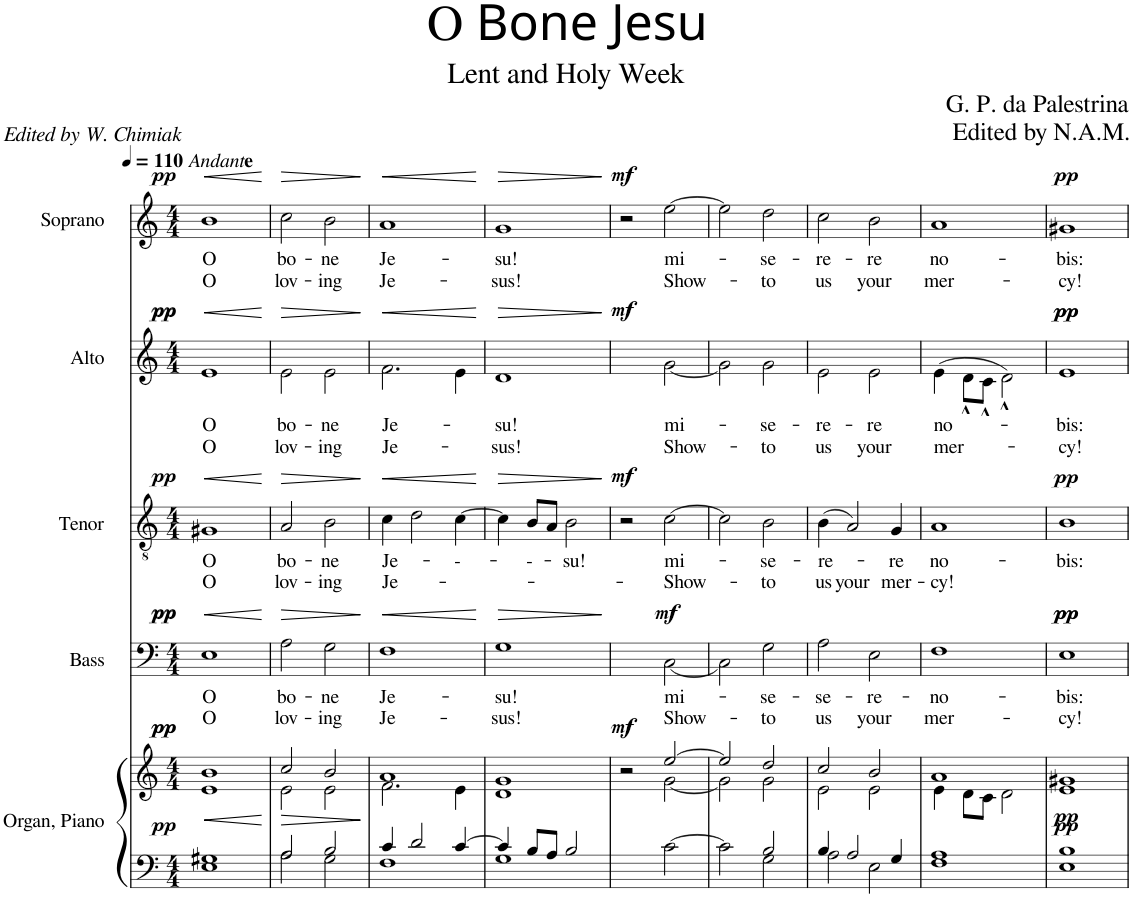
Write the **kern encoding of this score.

**kern	**kern	**dynam	**kern	**text	**text	**dynam	**kern	**text	**text	**dynam	**kern	**text	**text	**dynam	**kern	**text	**text	**dynam
*part5	*part5	*part5	*part4	*part4	*part4	*part4	*part3	*part3	*part3	*part3	*part2	*part2	*part2	*part2	*part1	*part1	*part1	*part1
*staff6	*staff5	*staff5/6	*staff4	*staff4	*staff4	*staff4	*staff3	*staff3	*staff3	*staff3	*staff2	*staff2	*staff2	*staff2	*staff1	*staff1	*staff1	*staff1
*I"Organ, Piano	*	*	*I"Bass	*	*	*	*I"Tenor	*	*	*	*I"Alto	*	*	*	*I"Soprano	*	*	*
*I'Org.	*	*	*I'B.	*	*	*	*I'T.	*	*	*	*I'A.	*	*	*	*I'S.	*	*	*
*clefF4	*clefG2	*	*clefF4	*	*	*	*clefGv2	*	*	*	*clefG2	*	*	*	*clefG2	*	*	*
*k[]	*k[]	*	*k[]	*	*	*	*k[]	*	*	*	*k[]	*	*	*	*k[]	*	*	*
*M4/4	*M4/4	*	*M4/4	*	*	*	*M4/4	*	*	*	*M4/4	*	*	*	*M4/4	*	*	*
*MM110	*MM110	*	*MM110	*	*	*	*MM110	*	*	*	*MM110	*	*	*	*MM110	*	*	*
=1	=1	=1	=1	=1	=1	=1	=1	=1	=1	=1	=1	=1	=1	=1	=1	=1	=1	=1
*^	*^	*	*	*	*	*	*	*	*	*	*	*	*	*	*	*	*	*
!	!	!	!	!	!	!	!	!	!	!	!	!	!	!	!	!	!LO:TX:a:i:t=Andant	!	!	!
!	!	!	!	!	!	!	!	!	!	!	!	!	!	!	!	!	!LO:TX:a:B:t=e	!	!	!
!	!	!	!	!LO:DY:a=2	!	!LO:LY:b	!LO:LY:b	!LO:HP:b	!	!LO:LY:b	!LO:LY:b	!LO:HP:b	!	!LO:LY:b	!LO:LY:b	!LO:HP:b	!	!LO:LY:b	!LO:LY:b	!LO:HP:b
*	*	*	*	*	*^	*	*	*	*	*	*	*	*^	*	*	*	*	*	*	*
!	!	!	!	!LO:DY:n=1:a	!	!	!	!	!	!	!	!	!	!	!	!	!	!	!	!	!	!
!	!	!	!	!LO:DY:n=2:a	!	!	!	!	!LO:DY:n=1:a	!	!	!	!	!	!	!	!	!	!	!	!	!
!	!	!	!	!	!	!	!	!	!LO:DY:n=2:a	!	!	!	!LO:DY:n=1:a	!	!	!	!	!LO:DY:n=1:a	!	!	!	!
!	!	!	!	!	!	!	!	!	!	!	!	!	!	!	!	!	!	!LO:DY:n=2:a	!	!	!	!LO:DY:n=1:a
1G#X	1E	1b	1e	pp pp pp	1ryy	1E	O	O	< pp pp	1G#X	O	O	< pp	1ryy	1e	O	O	< pp pp	1b	O	O	< pp
*v	*v	*	*	*	*v	*v	*	*	*	*	*	*	*	*v	*v	*	*	*	*	*	*	*
*	*v	*v	*	*	*	*	*	*	*	*	*	*	*	*	*	*	*	*	*
.	.	.	.	.	.	[	.	.	.	[	.	.	.	[	.	.	.	[
=2	=2	=2	=2	=2	=2	=2	=2	=2	=2	=2	=2	=2	=2	=2	=2	=2	=2	=2
*^	*^	*	*	*	*	*	*	*	*	*	*	*	*	*	*	*	*	*
!	!	!	!	!	!	!LO:LY:b	!LO:LY:b	!LO:HP:b	!	!LO:LY:b	!LO:LY:b	!LO:HP:b	!	!LO:LY:b	!LO:LY:b	!LO:HP:b	!	!LO:LY:b	!LO:LY:b	!LO:HP:b
*	*	*	*	*	*^	*	*	*	*	*	*	*	*^	*	*	*	*	*	*	*
2A/	2A\	2cc/	2e\	.	2ryy	2A\	bo-	lov-	>	2A/	bo-	lov-	>	1ryy	2e\	bo-	lov-	>	2cc\	bo-	lov-	>
!	!	!	!	!	!	!	!LO:LY:b	!LO:LY:b	!	!	!LO:LY:b	!LO:LY:b	!	!	!	!LO:LY:b	!LO:LY:b	!	!	!LO:LY:b	!LO:LY:b	!
2B/	2G\	2b/	2e\	.	2ryy	2G\	-ne	-ing	.	2B\	-ne	-ing	.	.	2e\	-ne	-ing	.	2b\	-ne	-ing	.
*v	*v	*	*	*	*v	*v	*	*	*	*	*	*	*	*v	*v	*	*	*	*	*	*	*
*	*v	*v	*	*	*	*	*	*	*	*	*	*	*	*	*	*	*	*	*
.	.	.	.	.	.	]	.	.	.	]	.	.	.	]	.	.	.	]
=3	=3	=3	=3	=3	=3	=3	=3	=3	=3	=3	=3	=3	=3	=3	=3	=3	=3	=3
*^	*^	*	*	*	*	*	*	*	*	*	*	*	*	*	*	*	*	*
!	!	!	!	!	!	!LO:LY:b	!LO:LY:b	!LO:HP:b	!	!LO:LY:b	!LO:LY:b	!LO:HP:b	!	!LO:LY:b	!LO:LY:b	!LO:HP:b	!	!LO:LY:b	!LO:LY:b	!LO:HP:b
*	*	*	*	*	*^	*	*	*	*	*	*	*	*^	*	*	*	*	*	*	*
4c/	1F	1a	2.f\	.	1ryy	1F	Je-	Je-	<	4c\	Je-	Je-	<	1ryy	2.f\	Je-	Je-	<	1a	Je-	Je-	<
2d/	.	.	.	.	.	.	.	.	.	2d\	.	.	.	.	.	.	.	.	.	.	.	.
!	!	!	!	!	!	!	!	!	!	!	!LO:LY:b	!	!	!	!	!	!	!	!	!	!	!
[4c/	.	.	4e\	.	.	.	.	.	.	[4c\	---	.	.	.	4e\	.	.	.	.	.	.	.
*v	*v	*	*	*	*v	*v	*	*	*	*	*	*	*	*v	*v	*	*	*	*	*	*	*
*	*v	*v	*	*	*	*	*	*	*	*	*	*	*	*	*	*	*	*	*
.	.	.	.	.	.	[	.	.	.	[	.	.	.	[	.	.	.	[
=4	=4	=4	=4	=4	=4	=4	=4	=4	=4	=4	=4	=4	=4	=4	=4	=4	=4	=4
*^	*^	*	*	*	*	*	*	*	*	*	*	*	*	*	*	*	*	*
!	!	!	!	!	!	!LO:LY:b	!LO:LY:b	!LO:HP:b	!	!	!	!LO:HP:b	!	!LO:LY:b	!LO:LY:b	!LO:HP:b	!	!LO:LY:b	!LO:LY:b	!LO:HP:b
*	*	*	*	*	*^	*	*	*	*	*	*	*	*^	*	*	*	*	*	*	*
4c/]	1G	1g	1d	.	1ryy	1G	-su!	-sus!	>	4c\]	.	.	>	1ryy	1d	-su!	-sus!	>	1g	-su!	-sus!	>
!	!	!	!	!	!	!	!	!	!	!	!LO:LY:b	!	!	!	!	!	!	!	!	!	!	!
8B/L	.	.	.	.	.	.	.	.	.	8B/L	---	.	.	.	.	.	.	.	.	.	.	.
8A/J	.	.	.	.	.	.	.	.	.	8A/J	.	.	.	.	.	.	.	.	.	.	.	.
!	!	!	!	!	!	!	!	!	!	!	!LO:LY:b	!	!	!	!	!	!	!	!	!	!	!
2B/	.	.	.	.	.	.	.	.	.	2B\	-su!	.	.	.	.	.	.	.	.	.	.	.
*v	*v	*	*	*	*v	*v	*	*	*	*	*	*	*	*v	*v	*	*	*	*	*	*	*
*	*v	*v	*	*	*	*	*	*	*	*	*	*	*	*	*	*	*	*	*
.	.	.	.	.	.	]	.	.	.	]	.	.	.	]	.	.	.	]
=5	=5	=5	=5	=5	=5	=5	=5	=5	=5	=5	=5	=5	=5	=5	=5	=5	=5	=5
*	*^	*	*^	*	*	*	*	*	*	*	*^	*	*	*	*	*	*	*
!	!	!	!LO:DY:a	!	!	!	!	!	!	!	!	!LO:DY:a	!	!	!	!	!LO:DY:a	!	!	!	!LO:DY:a
2ryy	2r	2ryy	mf	1ryy	2ryy	.	.	.	2r	.	.	mf	1ryy	2ryy	.	.	mf	2r	.	.	mf
!	!	!	!	!	!	!LO:LY:b	!LO:LY:b	!LO:DY:a	!	!LO:LY:b	!LO:LY:b	!	!	!	!LO:LY:b	!LO:LY:b	!	!	!LO:LY:b	!LO:LY:b	!
[2c\	[2ee/	[2g\	.	.	[2C\	mi-	Show-	mf	[2c\	mi-	Show-	.	.	[2g\	mi-	Show-	.	[2ee\	mi-	Show-	.
=6	=6	=6	=6	=6	=6	=6	=6	=6	=6	=6	=6	=6	=6	=6	=6	=6	=6	=6	=6	=6	=6
*^	*	*	*	*	*	*	*	*	*	*	*	*	*	*	*	*	*	*	*	*	*
2c\]	2ryy	2ee/]	2g\]	.	1ryy	2C\]	.	.	.	2c\]	.	.	.	1ryy	2g\]	.	.	.	2ee\]	.	.	.
!	!	!	!	!	!	!	!LO:LY:b	!LO:LY:b	!	!	!LO:LY:b	!LO:LY:b	!	!	!	!LO:LY:b	!LO:LY:b	!	!	!LO:LY:b	!LO:LY:b	!
2B/	2G\	2dd/	2g\	.	.	2G\	-se-	-to	.	2B\	-se-	-to	.	.	2g\	-se-	-to	.	2dd\	-se-	-to	.
=7	=7	=7	=7	=7	=7	=7	=7	=7	=7	=7	=7	=7	=7	=7	=7	=7	=7	=7	=7	=7	=7	=7
!	!	!	!	!	!	!	!LO:LY:b	!LO:LY:b	!	!	!LO:LY:b	!LO:LY:b	!	!	!	!LO:LY:b	!LO:LY:b	!	!	!LO:LY:b	!LO:LY:b	!
4B/	2A\	2cc/	2e\	.	1ryy	2A\	-se-	us	.	(4B\	re-	us	.	2ryy	2e\	-re-	us	.	2cc\	-re-	us	.
!	!	!	!	!	!	!	!	!	!	!	!	!LO:LY:b	!	!	!	!	!	!	!	!	!	!
2A/	.	.	.	.	.	.	.	.	.	2A/)	.	your	.	.	.	.	.	.	.	.	.	.
!	!	!	!	!	!	!	!LO:LY:b	!LO:LY:b	!	!	!	!	!	!	!	!LO:LY:b	!LO:LY:b	!	!	!LO:LY:b	!LO:LY:b	!
.	2E\	2b/	2e\	.	.	2E\	-re-	your	.	.	.	.	.	2ryy	2e\	-re	your	.	2b\	-re	your	.
!	!	!	!	!	!	!	!	!	!	!	!LO:LY:b	!LO:LY:b	!	!	!	!	!	!	!	!	!	!
4G/	.	.	.	.	.	.	.	.	.	4G/	-re	mer-	.	.	.	.	.	.	.	.	.	.
=8	=8	=8	=8	=8	=8	=8	=8	=8	=8	=8	=8	=8	=8	=8	=8	=8	=8	=8	=8	=8	=8	=8
!	!	!	!	!	!	!	!LO:LY:b	!LO:LY:b	!	!	!LO:LY:b	!LO:LY:b	!	!	!	!LO:LY:b	!LO:LY:b	!	!	!LO:LY:b	!LO:LY:b	!
1A	1F	1a	4e\	.	1ryy	1F	-no-	mer-	.	1A	no-	-cy!	.	4ryy	(>4e\	no-	mer-	.	1a	no-	mer-	.
.	.	.	8d\L	.	.	.	.	.	.	.	.	.	.	8ryy	8d^^\L	.	.	.	.	.	.	.
.	.	.	8c\J	.	.	.	.	.	.	.	.	.	.	8ryy	8c^^\J	.	.	.	.	.	.	.
.	.	.	2d\	.	.	.	.	.	.	.	.	.	.	2ryy	2d^^\)	.	.	.	.	.	.	.
=9	=9	=9	=9	=9	=9	=9	=9	=9	=9	=9	=9	=9	=9	=9	=9	=9	=9	=9	=9	=9	=9	=9
!	!	!	!	!LO:DY:a=2	!	!	!LO:LY:b	!LO:LY:b	!	!	!LO:LY:b	!	!	!	!	!LO:LY:b	!LO:LY:b	!	!	!LO:LY:b	!LO:LY:b	!
!	!	!	!	!LO:DY:n=1:a=2	!	!	!	!	!LO:DY:a	!	!	!	!	!	!	!	!	!	!	!	!	!
!	!	!	!	!	!	!	!	!	!LO:DY:n=1:a	!	!	!	!LO:DY:a	!	!	!	!	!LO:DY:a	!	!	!	!
!	!	!	!	!	!	!	!	!	!	!	!	!	!	!	!	!	!	!LO:DY:n=1:a	!	!	!	!LO:DY:a
1B	1E	1g#X	1e	pp pp	1ryy	1E	-bis:	-cy!	pp pp	1B	-bis:	.	pp	1ryy	1e	-bis:	-cy!	pp pp	1g#X	-bis:	-cy!	pp
*v	*v	*	*	*	*v	*v	*	*	*	*	*	*	*	*v	*v	*	*	*	*	*	*	*
*	*v	*v	*	*	*	*	*	*	*	*	*	*	*	*	*	*	*	*	*
=	=	=	=	=	=	=	=	=	=	=	=	=	=	=	=	=	=	=
*-	*-	*-	*-	*-	*-	*-	*-	*-	*-	*-	*-	*-	*-	*-	*-	*-	*-	*-
